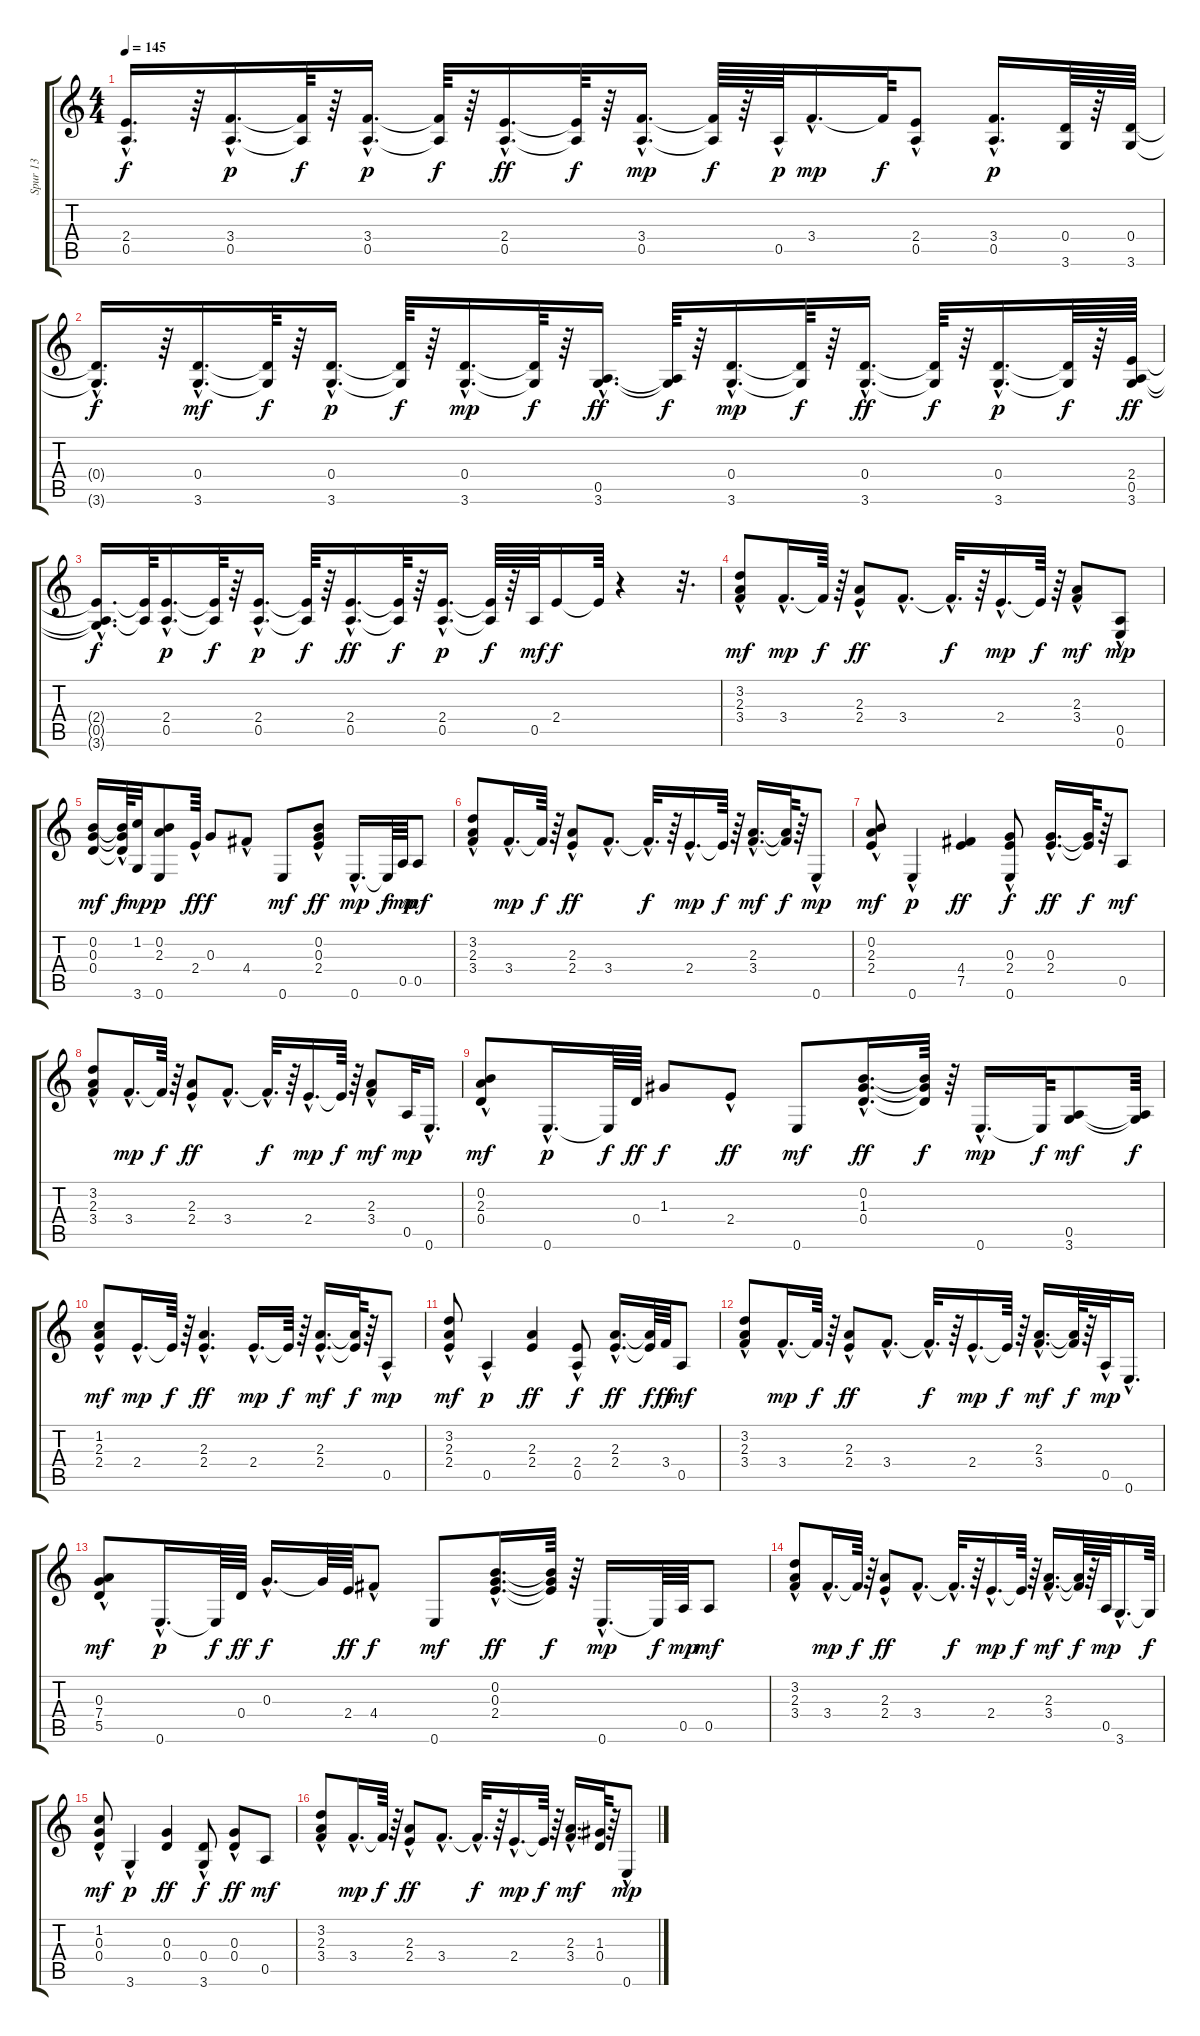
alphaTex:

\track ("Spur 13" "Spur 13") {instrument electricguitarclean}
\staff {score tabs}
\tuning (E4 B3 G3 D3 A2 E2) {hide}
\ts (4 4)
\tempo 145
\clef g2
\ks c
(2.4{hac t} 0.5{hac t}).16{d dy f} r.64 (3.4{hac} 0.5{hac}).16{d dy p} (3.4{t} 0.5{t}).64{dy f} r.64 (3.4{hac} 0.5{hac}).16{d dy p} (3.4{t} 0.5{t}).64{dy f} r.64 (2.4{hac} 0.5{hac}).16{d dy ff} (2.4{t} 0.5{t}).64{dy f} r.64 (3.4{hac} 0.5{hac}).16{d dy mp} (3.4{t} 0.5{t}).64{dy f} r.64 0.5{hac}.64{dy p} 3.4{hac}.16{d dy mp} 3.4{t}.64{dy f} (2.4 0.5{hac}).8 (3.4{hac} 0.5).16{d dy p} (0.4 3.6).64 r.64 (0.4 3.6).64 |
(0.4{hac t} 3.6{hac t}).16{d dy f} r.64 (0.4{hac} 3.6{hac}).16{d dy mf} (0.4{t} 3.6{t}).64{dy f} r.64 (0.4{hac} 3.6{hac}).16{d dy p} (0.4{t} 3.6{t}).64{dy f} r.64 (0.4{hac} 3.6{hac}).16{d dy mp} (0.4{t} 3.6{t}).64{dy f} r.64 (0.5{hac} 3.6{hac}).16{d dy ff} (0.5{t} 3.6{t}).64{dy f} r.64 (0.4{hac} 3.6{hac}).16{d dy mp} (0.4{t} 3.6{t}).64{dy f} r.64 (0.4{hac} 3.6{hac}).16{d dy ff} (0.4{t} 3.6{t}).64{dy f} r.64 (0.4{hac} 3.6{hac}).16{d dy p} (0.4{t} 3.6{t}).64{dy f} r.64 (2.4 0.5 3.6).64{dy ff} |
(2.4{hac t} 0.5{hac t} 3.6{hac t}).16{d dy f} (2.4{t} 0.5{t}).64 (2.4{hac} 0.5{hac}).16{d dy p} (2.4{t} 0.5{t}).64{dy f} r.64 (2.4{hac} 0.5{hac}).16{d dy p} (2.4{t} 0.5{t}).64{dy f} r.64 (2.4{hac} 0.5{hac}).16{d dy ff} (2.4{t} 0.5{t}).64{dy f} r.64 (2.4{hac} 0.5{hac}).16{d dy p} (2.4{t} 0.5{t}).64{dy f} r.64 0.5.64{dy mf} 2.4.16{dy f} 2.4{t}.64 r.4 r.32{d} |
(3.2{hac} 2.3 3.4).8{dy mf} 3.4{hac}.16{d dy mp} 3.4{t}.64{dy f} r.64 (2.3{hac} 2.4).8{dy ff} 3.4{hac}.8{d} 3.4{hac t}.32{d dy f} r.64 2.4{hac}.16{d dy mp} 2.4{t}.64{dy f} r.64 (2.3 3.4{hac}).8{dy mf} (0.5 0.6{hac}).8{dy mp} |
(0.2 0.3 0.4).16{dy mf} (0.2{hac t} 0.3{hac t} 0.4{hac t}).64{dy f} (1.2 3.6).32{dy mp} (0.2 2.3 0.6).8{dy p} 2.4{hac}.64{dy ff} 0.3.8{dy f} 4.4{hac}.8 0.6.8{dy mf} (0.2{hac} 0.3 2.4{hac}).8{dy ff} 0.6{hac}.16{d dy mp} 0.6{t}.64{dy f} 0.5.64{dy mp} 0.5.8{dy mf} |
(3.2{hac} 2.3 3.4).8 3.4{hac}.16{d dy mp} 3.4{t}.64{dy f} r.64 (2.3{hac} 2.4).8{dy ff} 3.4{hac}.8{d} 3.4{hac t}.32{d dy f} r.64 2.4{hac}.16{d dy mp} 2.4{t}.64{dy f} r.64 (2.3{hac} 3.4{hac}).16{d dy mf} (2.3{t} 3.4{t}).64{dy f} r.64 0.6{hac}.8{dy mp} |
(0.2 2.3 2.4{hac}).8{dy mf} 0.6{hac}.4{dy p} (4.4 7.5).4{dy ff} (0.3 2.4 0.6{hac}).8{dy f} (0.3{hac} 2.4{hac}).16{d dy ff} (0.3{t} 2.4{t}).64{dy f} r.64 0.5.8{dy mf} |
(3.2{hac} 2.3 3.4).8 3.4{hac}.16{d dy mp} 3.4{t}.64{dy f} r.64 (2.3{hac} 2.4).8{dy ff} 3.4{hac}.8{d} 3.4{hac t}.32{d dy f} r.64 2.4{hac}.16{d dy mp} 2.4{t}.64{dy f} r.64 (2.3{hac} 3.4).8{dy mf} 0.5.32{dy mp} 0.6{hac}.16{d} |
(0.2 2.3 0.4{hac}).8{dy mf} 0.6{hac}.16{d dy p} 0.6{t}.64{dy f} 0.4.64{dy ff} 1.3.8{dy f} 2.4{hac}.8{dy ff} 0.6.8{dy mf} (0.2{hac} 1.3{hac} 0.4{hac}).16{d dy ff} (0.2{t} 1.3{t} 0.4{t}).64{dy f} r.64 0.6{hac}.16{d dy mp} 0.6{t}.64{dy f} (0.5 3.6).8{dy mf} (0.5{t} 3.6{t}).64{dy f} |
(1.2{hac} 2.3 2.4).8{dy mf} 2.4{hac}.16{d dy mp} 2.4{t}.64{dy f} r.64 (2.3{hac} 2.4).4{d dy ff} 2.4{hac}.16{d dy mp} 2.4{t}.64{dy f} r.64 (2.3{hac} 2.4{hac}).16{d dy mf} (2.3{t} 2.4{t}).64{dy f} r.64 0.5{hac}.8{dy mp} |
(3.2 2.3 2.4{hac}).8{dy mf} 0.5{hac}.4{dy p} (2.3 2.4).4{dy ff} (2.4 0.5{hac}).8{dy f} (2.3{hac} 2.4{hac}).16{d dy ff} (2.3{t} 2.4{t}).64{dy f} 3.4.64{dy ff} 0.5.8{dy mf} |
(3.2{hac} 2.3 3.4).8 3.4{hac}.16{d dy mp} 3.4{t}.64{dy f} r.64 (2.3{hac} 2.4).8{dy ff} 3.4{hac}.8{d} 3.4{hac t}.32{d dy f} r.64 2.4{hac}.16{d dy mp} 2.4{t}.64{dy f} r.64 (2.3{hac} 3.4{hac}).16{d dy mf} (2.3{t} 3.4{t}).64{dy f} r.64 0.5{hac}.32{dy mp} 0.6{hac}.16{d} |
(0.3 7.4 5.5{hac}).8{dy mf} 0.6{hac}.16{d dy p} 0.6{t}.64{dy f} 0.4.64{dy ff} 0.3{hac}.16{d dy f} 0.3{t}.64 2.4.64{dy ff} 4.4{hac}.8{dy f} 0.6.8{dy mf} (0.2{hac} 0.3{hac} 2.4{hac}).16{d dy ff} (0.2{t} 0.3{t} 2.4{t}).64{dy f} r.64 0.6{hac}.16{d dy mp} 0.6{t}.64{dy f} 0.5.64{dy mp} 0.5.8{dy mf} |
(3.2{hac} 2.3 3.4).8 3.4{hac}.16{d dy mp} 3.4{t}.64{dy f} r.64 (2.3{hac} 2.4).8{dy ff} 3.4{hac}.8{d} 3.4{hac t}.32{d dy f} r.64 2.4{hac}.16{d dy mp} 2.4{t}.64{dy f} r.64 (2.3{hac} 3.4{hac}).16{d dy mf} (2.3{t} 3.4{t}).64{dy f} r.64 0.5.64{dy mp} 3.6{hac}.16{d} 3.6{t}.64{dy f} |
(1.2 0.3 0.4{hac}).8{dy mf} 3.6{hac}.4{dy p} (0.3 0.4).4{dy ff} (0.4 3.6{hac}).8{dy f} (0.3 0.4{hac}).8{dy ff} 0.5.8{dy mf} |
(3.2{hac} 2.3 3.4).8 3.4{hac}.16{d dy mp} 3.4{t}.64{dy f} r.64 (2.3{hac} 2.4).8{dy ff} 3.4{hac}.8{d} 3.4{hac t}.32{d dy f} r.64 2.4{hac}.16{d dy mp} 2.4{t}.64{dy f} r.64 (2.3{hac} 3.4{hac}).16{d dy mf} (1.3 0.4).64 r.64 0.6{hac}.8{dy mp}
